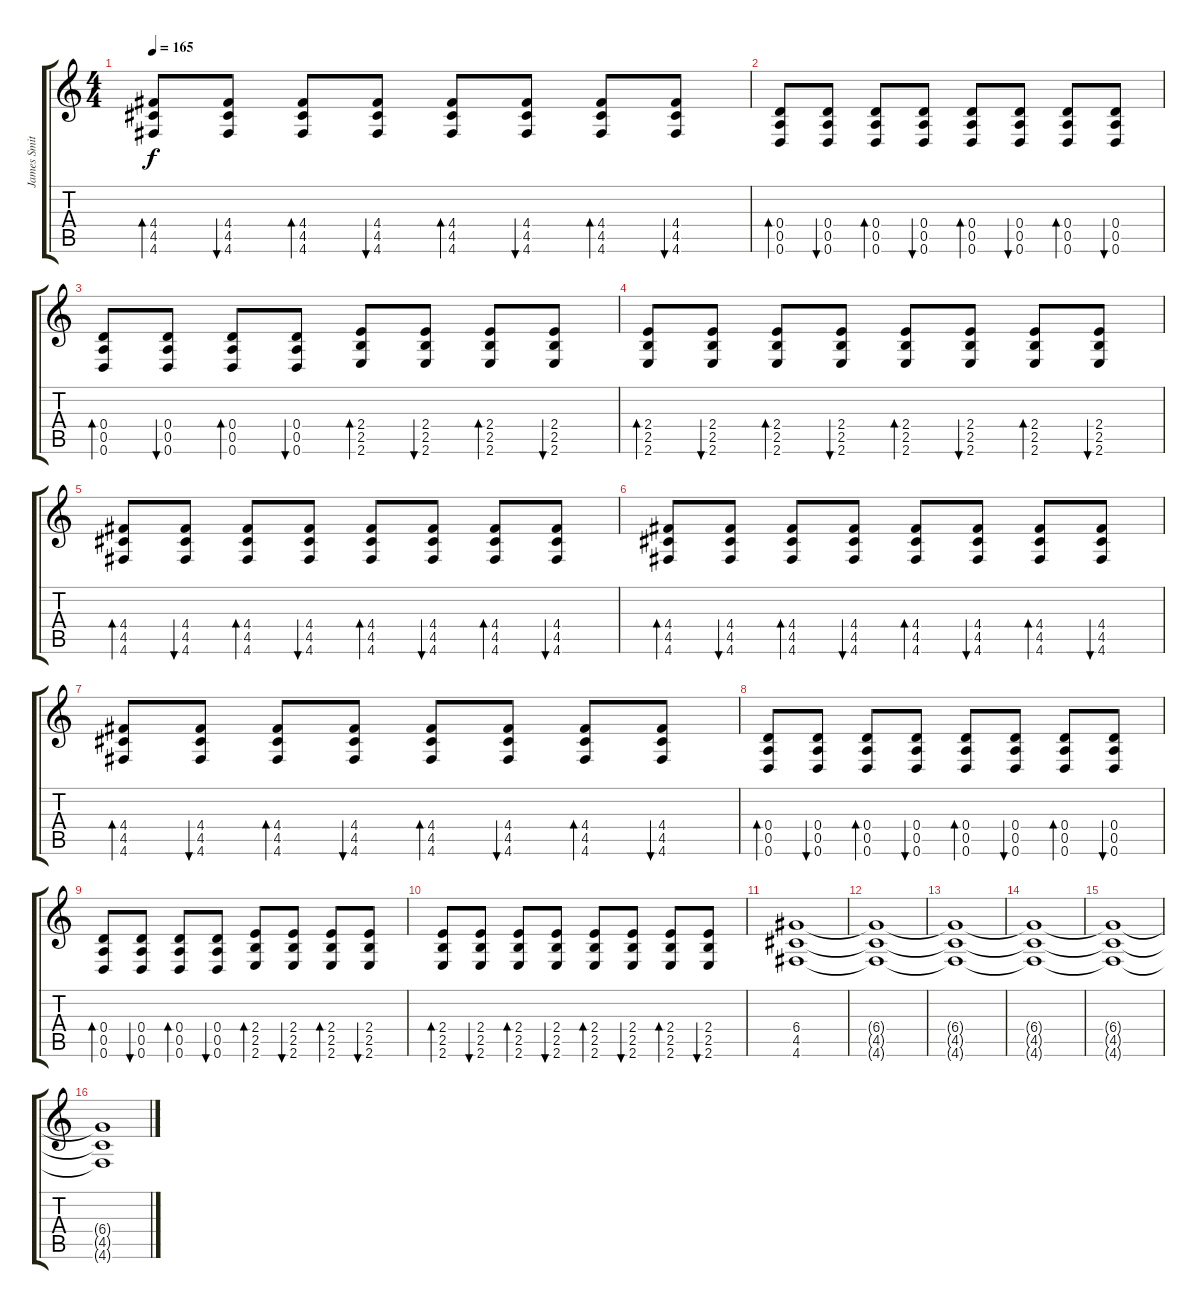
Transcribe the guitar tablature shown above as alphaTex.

\track ("James Smith (Rhythm Guitar)" "James Smit") {instrument distortionguitar}
\staff {score tabs}
\tuning (E4 B3 G3 D3 A2 D2) {hide}
\ts (4 4)
\tempo 165
\clef g2
\ks c
(4.4 4.5 4.6).8{bd 60 dy f instrument distortionguitar} (4.4 4.5 4.6).8{bu 60} (4.4 4.5 4.6).8{bd 60} (4.4 4.5 4.6).8{bu 60} (4.4 4.5 4.6).8{bd 60} (4.4 4.5 4.6).8{bu 60} (4.4 4.5 4.6).8{bd 60} (4.4 4.5 4.6).8{bu 60} |
(0.4 0.5 0.6).8{bd 60} (0.4 0.5 0.6).8{bu 60} (0.4 0.5 0.6).8{bd 60} (0.4 0.5 0.6).8{bu 60} (0.4 0.5 0.6).8{bd 60} (0.4 0.5 0.6).8{bu 60} (0.4 0.5 0.6).8{bd 60} (0.4 0.5 0.6).8{bu 60} |
(0.4 0.5 0.6).8{bd 60} (0.4 0.5 0.6).8{bu 60} (0.4 0.5 0.6).8{bd 60} (0.4 0.5 0.6).8{bu 60} (2.4 2.5 2.6).8{bd 60} (2.4 2.5 2.6).8{bu 60} (2.4 2.5 2.6).8{bd 60} (2.4 2.5 2.6).8{bu 60} |
(2.4 2.5 2.6).8{bd 60} (2.4 2.5 2.6).8{bu 60} (2.4 2.5 2.6).8{bd 60} (2.4 2.5 2.6).8{bu 60} (2.4 2.5 2.6).8{bd 60} (2.4 2.5 2.6).8{bu 60} (2.4 2.5 2.6).8{bd 60} (2.4 2.5 2.6).8{bu 60} |
(4.4 4.5 4.6).8{bd 60 instrument distortionguitar} (4.4 4.5 4.6).8{bu 60} (4.4 4.5 4.6).8{bd 60} (4.4 4.5 4.6).8{bu 60} (4.4 4.5 4.6).8{bd 60} (4.4 4.5 4.6).8{bu 60} (4.4 4.5 4.6).8{bd 60} (4.4 4.5 4.6).8{bu 60} |
(4.4 4.5 4.6).8{bd 60 instrument distortionguitar} (4.4 4.5 4.6).8{bu 60} (4.4 4.5 4.6).8{bd 60} (4.4 4.5 4.6).8{bu 60} (4.4 4.5 4.6).8{bd 60} (4.4 4.5 4.6).8{bu 60} (4.4 4.5 4.6).8{bd 60} (4.4 4.5 4.6).8{bu 60} |
(4.4 4.5 4.6).8{bd 60 instrument distortionguitar} (4.4 4.5 4.6).8{bu 60} (4.4 4.5 4.6).8{bd 60} (4.4 4.5 4.6).8{bu 60} (4.4 4.5 4.6).8{bd 60} (4.4 4.5 4.6).8{bu 60} (4.4 4.5 4.6).8{bd 60} (4.4 4.5 4.6).8{bu 60} |
(0.4 0.5 0.6).8{bd 60} (0.4 0.5 0.6).8{bu 60} (0.4 0.5 0.6).8{bd 60} (0.4 0.5 0.6).8{bu 60} (0.4 0.5 0.6).8{bd 60} (0.4 0.5 0.6).8{bu 60} (0.4 0.5 0.6).8{bd 60} (0.4 0.5 0.6).8{bu 60} |
(0.4 0.5 0.6).8{bd 60} (0.4 0.5 0.6).8{bu 60} (0.4 0.5 0.6).8{bd 60} (0.4 0.5 0.6).8{bu 60} (2.4 2.5 2.6).8{bd 60} (2.4 2.5 2.6).8{bu 60} (2.4 2.5 2.6).8{bd 60} (2.4 2.5 2.6).8{bu 60} |
(2.4 2.5 2.6).8{bd 60} (2.4 2.5 2.6).8{bu 60} (2.4 2.5 2.6).8{bd 60} (2.4 2.5 2.6).8{bu 60} (2.4 2.5 2.6).8{bd 60} (2.4 2.5 2.6).8{bu 60} (2.4 2.5 2.6).8{bd 60} (2.4 2.5 2.6).8{bu 60} |
(6.4 4.5 4.6).1 |
(6.4{t} 4.5{t} 4.6{t}).1 |
(6.4{t} 4.5{t} 4.6{t}).1 |
(6.4{t} 4.5{t} 4.6{t}).1 |
(6.4{t} 4.5{t} 4.6{t}).1 |
(6.4{t} 4.5{t} 4.6{t}).1
